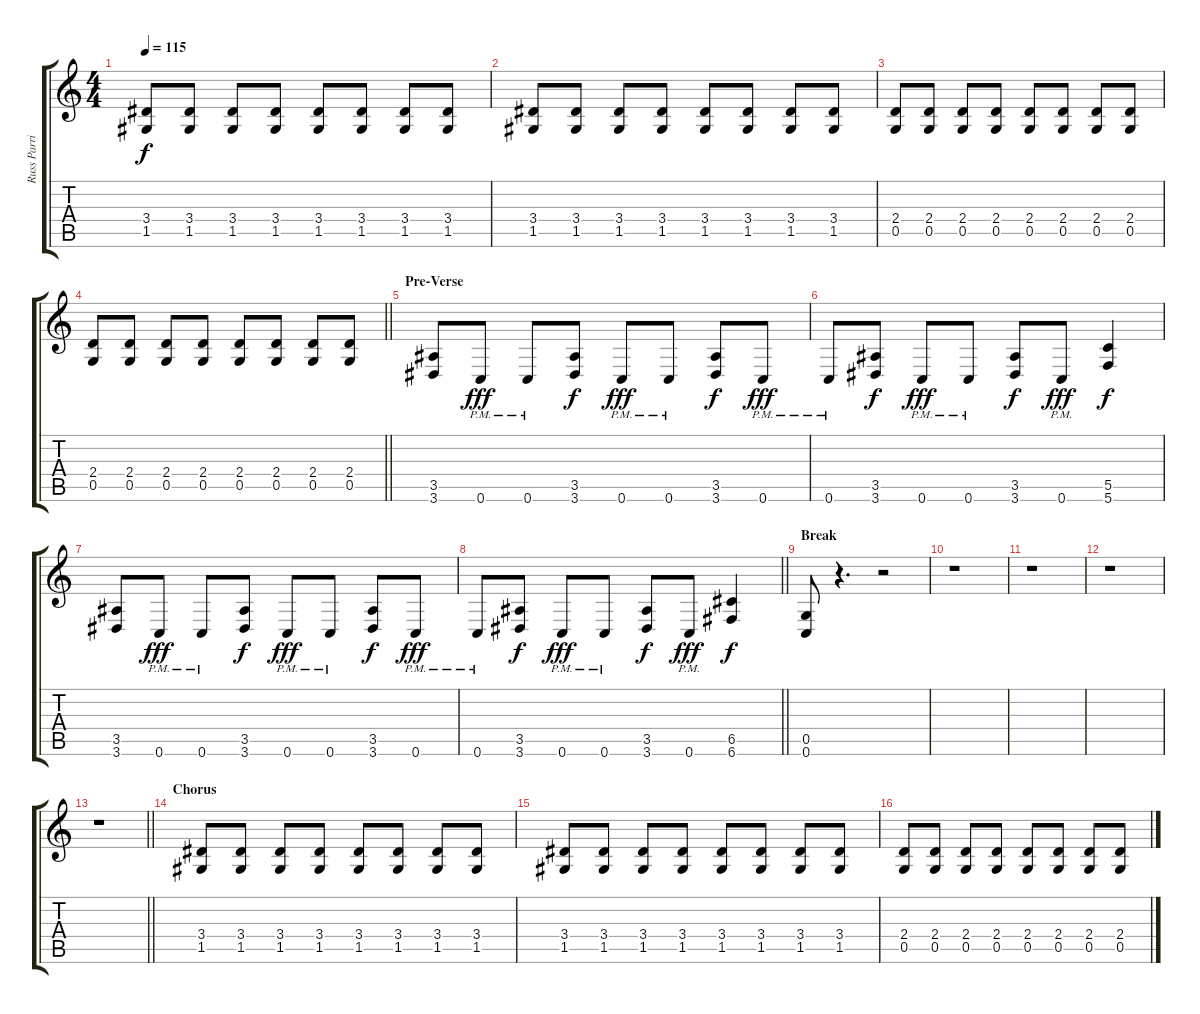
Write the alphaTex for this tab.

\track ("Russ Parrish" "Russ Parri") {instrument distortionguitar}
\staff {score tabs}
\tuning (D4 A3 F3 C3 G2 C2) {hide}
\ts (4 4)
\tempo 115
\clef g2
\ks c
(3.4 1.5).8{dy f} (3.4 1.5).8 (3.4 1.5).8 (3.4 1.5).8 (3.4 1.5).8 (3.4 1.5).8 (3.4 1.5).8 (3.4 1.5).8 |
(3.4 1.5).8 (3.4 1.5).8 (3.4 1.5).8 (3.4 1.5).8 (3.4 1.5).8 (3.4 1.5).8 (3.4 1.5).8 (3.4 1.5).8 |
(2.4 0.5).8 (2.4 0.5).8 (2.4 0.5).8 (2.4 0.5).8 (2.4 0.5).8 (2.4 0.5).8 (2.4 0.5).8 (2.4 0.5).8 |
\barLineRight lightlight
(2.4 0.5).8 (2.4 0.5).8 (2.4 0.5).8 (2.4 0.5).8 (2.4 0.5).8 (2.4 0.5).8 (2.4 0.5).8 (2.4 0.5).8 |
\section ("" "Pre-Verse")
(3.5 3.6).8 0.6{pm}.8{dy fff} 0.6{pm}.8 (3.5 3.6).8{dy f} 0.6{pm}.8{dy fff} 0.6{pm}.8 (3.5 3.6).8{dy f} 0.6{pm}.8{dy fff} |
0.6{pm}.8 (3.5 3.6).8{dy f} 0.6{pm}.8{dy fff} 0.6{pm}.8 (3.5 3.6).8{dy f} 0.6{pm}.8{dy fff} (5.5 5.6).4{dy f} |
(3.5 3.6).8 0.6{pm}.8{dy fff} 0.6{pm}.8 (3.5 3.6).8{dy f} 0.6{pm}.8{dy fff} 0.6{pm}.8 (3.5 3.6).8{dy f} 0.6{pm}.8{dy fff} |
\barLineRight lightlight
0.6{pm}.8 (3.5 3.6).8{dy f} 0.6{pm}.8{dy fff} 0.6{pm}.8 (3.5 3.6).8{dy f} 0.6{pm}.8{dy fff} (6.5 6.6).4{dy f} |
\section ("" "Break")
(0.5 0.6).8 r.4{d} r.2 |
r.1 |
r.1 |
r.1 |
\barLineRight lightlight
r.1 |
\section ("" "Chorus")
(3.4 1.5).8 (3.4 1.5).8 (3.4 1.5).8 (3.4 1.5).8 (3.4 1.5).8 (3.4 1.5).8 (3.4 1.5).8 (3.4 1.5).8 |
(3.4 1.5).8 (3.4 1.5).8 (3.4 1.5).8 (3.4 1.5).8 (3.4 1.5).8 (3.4 1.5).8 (3.4 1.5).8 (3.4 1.5).8 |
(2.4 0.5).8 (2.4 0.5).8 (2.4 0.5).8 (2.4 0.5).8 (2.4 0.5).8 (2.4 0.5).8 (2.4 0.5).8 (2.4 0.5).8
